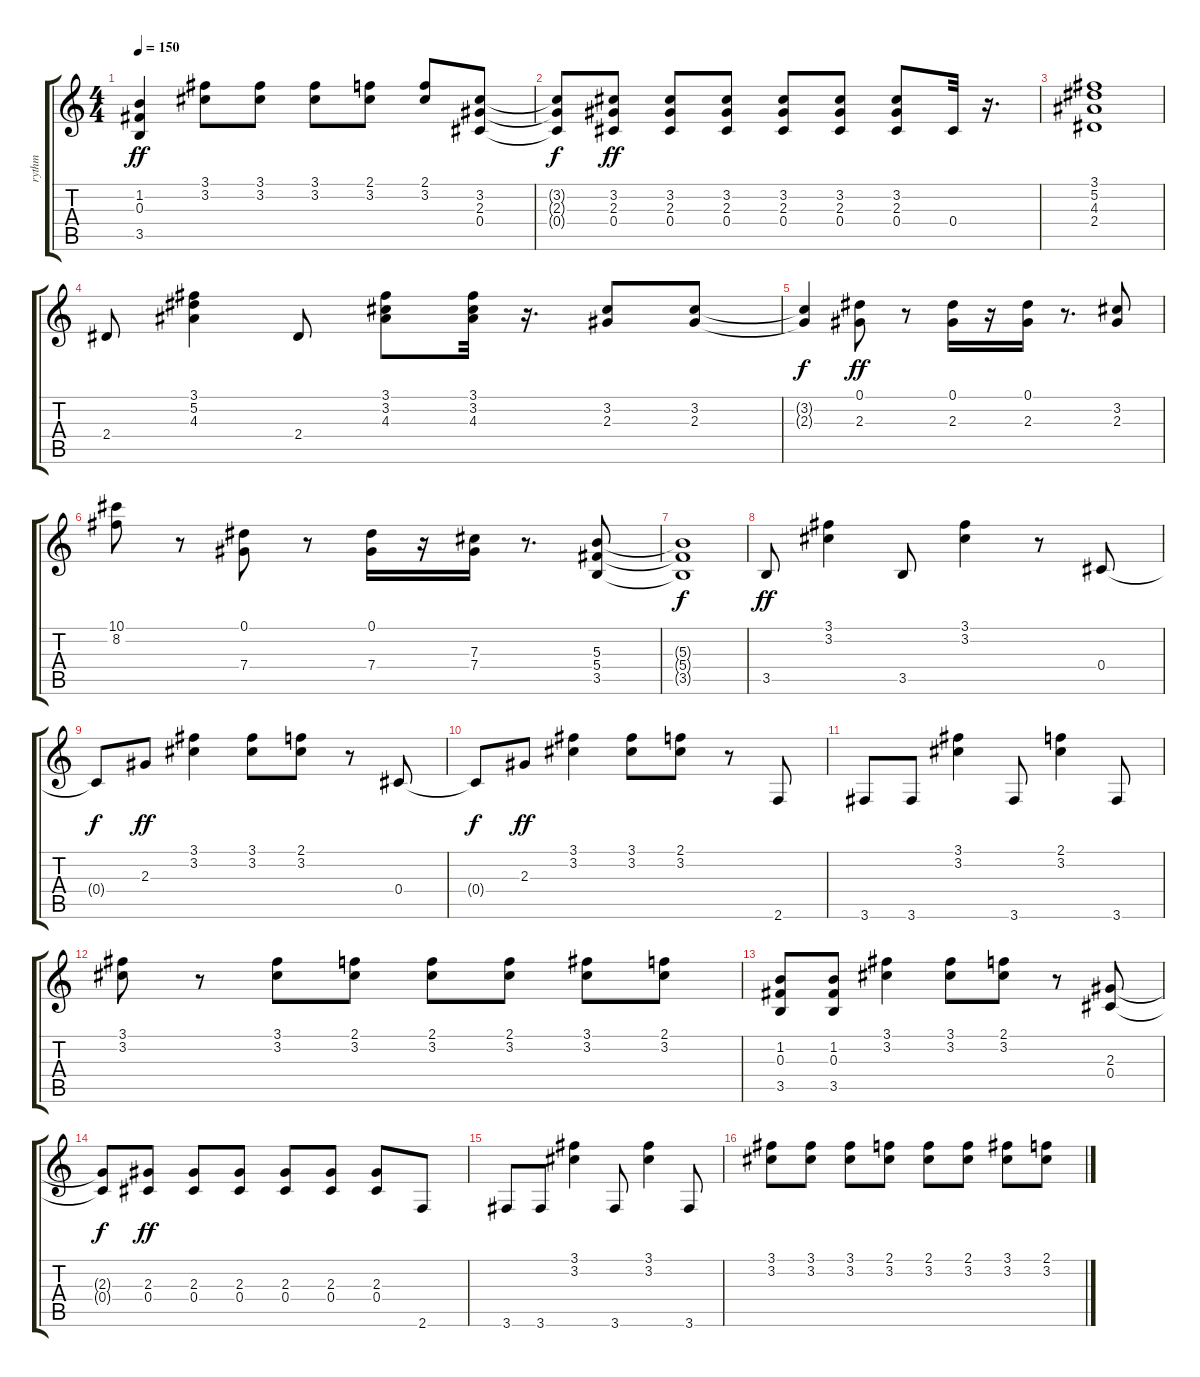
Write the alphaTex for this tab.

\track ("rythm" "rythm") {instrument distortionguitar}
\staff {score tabs}
\tuning (Eb4 Bb3 Gb3 Db3 Ab2 Eb2) {hide}
\ts (4 4)
\tempo 150
\clef g2
\ks c
(1.2 0.3 3.5).4{dy ff} (3.1 3.2).8 (3.1 3.2).8 (3.1 3.2).8 (2.1 3.2).8 (2.1 3.2).8 (3.2 2.3 0.4).8 |
(3.2{t} 2.3{t} 0.4{t}).8{dy f} (3.2 2.3 0.4).8{dy ff} (3.2 2.3 0.4).8 (3.2 2.3 0.4).8 (3.2 2.3 0.4).8 (3.2 2.3 0.4).8 (3.2 2.3 0.4).8 0.4.32 r.16{d} |
(3.1 5.2 4.3 2.4).1 |
2.4.8 (3.1 5.2 4.3).4 2.4.8 (3.1 3.2 4.3).8 (3.1 3.2 4.3).32 r.16{d} (3.2 2.3).8 (3.2 2.3).8 |
(3.2{t} 2.3{t}).4{dy f} (0.1 2.3).8{dy ff} r.8 (0.1 2.3).16 r.16 (0.1 2.3).16 r.8{d} (3.2 2.3).8 |
(10.1 8.2).8 r.8 (0.1 7.4).8 r.8 (0.1 7.4).16 r.16 (7.3 7.4).16 r.8{d} (5.3 5.4 3.5).8 |
(5.3{t} 5.4{t} 3.5{t}).1{dy f} |
3.5.8{dy ff} (3.1 3.2).4 3.5.8 (3.1 3.2).4 r.8 0.4.8 |
0.4{t}.8{dy f} 2.3.8{dy ff} (3.1 3.2).4 (3.1 3.2).8 (2.1 3.2).8 r.8 0.4.8 |
0.4{t}.8{dy f} 2.3.8{dy ff} (3.1 3.2).4 (3.1 3.2).8 (2.1 3.2).8 r.8 2.6.8 |
3.6.8 3.6.8 (3.1 3.2).4 3.6.8 (2.1 3.2).4 3.6.8 |
(3.1 3.2).8 r.8 (3.1 3.2).8 (2.1 3.2).8 (2.1 3.2).8 (2.1 3.2).8 (3.1 3.2).8 (2.1 3.2).8 |
(1.2 0.3 3.5).8 (1.2 0.3 3.5).8 (3.1 3.2).4 (3.1 3.2).8 (2.1 3.2).8 r.8 (2.3 0.4).8 |
(2.3{t} 0.4{t}).8{dy f} (2.3 0.4).8{dy ff} (2.3 0.4).8 (2.3 0.4).8 (2.3 0.4).8 (2.3 0.4).8 (2.3 0.4).8 2.6.8 |
3.6.8 3.6.8 (3.1 3.2).4 3.6.8 (3.1 3.2).4 3.6.8 |
(3.1 3.2).8 (3.1 3.2).8 (3.1 3.2).8 (2.1 3.2).8 (2.1 3.2).8 (2.1 3.2).8 (3.1 3.2).8 (2.1 3.2).8
